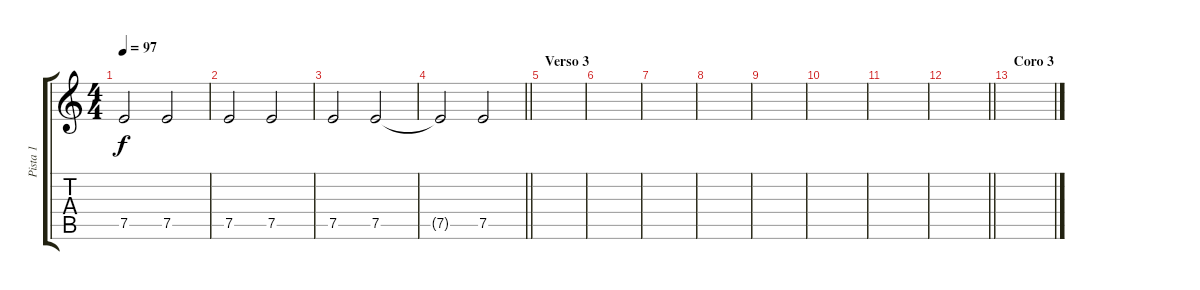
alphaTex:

\track ("Pista 1" "Pista 1") {instrument distortionguitar}
\staff {score tabs}
\tuning (E4 B3 G3 D3 A2 E2) {hide}
\ts (4 4)
\tempo 97
\clef g2
\ks c
7.5.2{dy f} 7.5.2 |
7.5.2 7.5.2 |
7.5.2 7.5.2 |
\barLineRight lightlight
7.5{t}.2 7.5.2 |
\section ("" "Verso 3")
|
|
|
|
|
|
|
\barLineRight lightlight
|
\section ("" "Coro 3")
